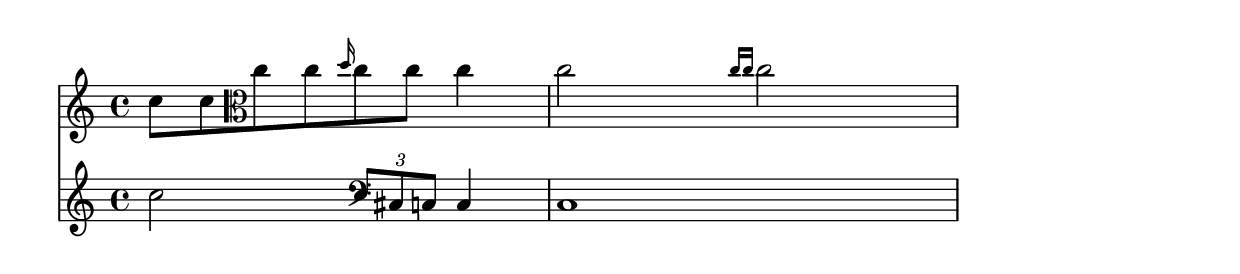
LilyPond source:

\version "2.10.12"

\header { texidoc = "
If strict-note-spacing is set, then spacing of notes is not influenced by bars and clefs half-way on the system.  Rather, they are put just before the note that occurs at the same time.  This may cause collisions.
" }

\paper {
  ragged-right = ##t
  indent = 0
}
\layout {
  \context {
    \Score
  }
}

\relative c'' <<
  \override Score.SpacingSpanner #'strict-note-spacing = ##t 
  \set Score.proportionalNotationDuration = #(ly:make-moment 1 16)
  \new Staff {
    c8[ c \clef alto c c \grace { d16 }  c8 c]  c4 c2
    \grace { c16[ c16] }
    c2 }
  \new Staff {
    c2  \times 2/3 { c8 \clef bass cis,, c } 
    c4
    c1
  }
>>
